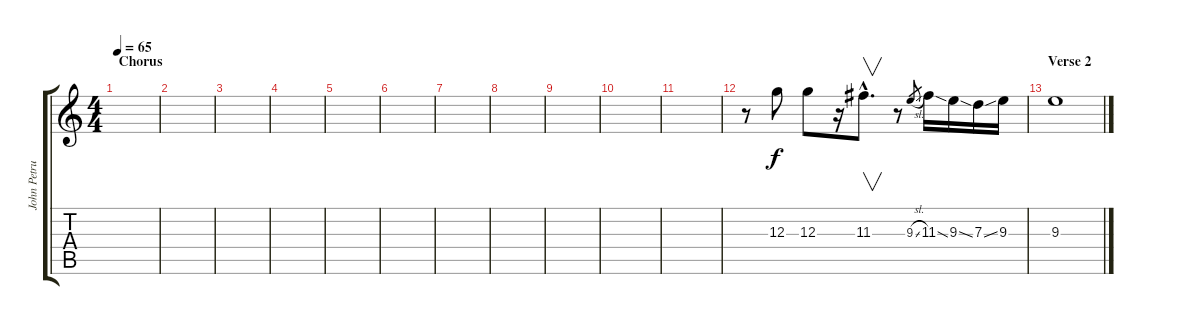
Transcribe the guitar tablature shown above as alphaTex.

\track ("John Petrucci: Lead" "John Petru") {instrument distortionguitar}
\staff {score tabs}
\tuning (E4 B3 G3 D3 A2 E2) {hide}
\ts (4 4)
\section ("" "Chorus")
\tempo 65
\clef g2
\ks c
|
|
|
|
|
|
|
|
|
|
|
r.8 12.3.8 12.3.8 r.16 11.3{hac}.8{v d} r.8 9.3{sl}.8{gr} 11.3{ss}.16 9.3{ss}.16 7.3{ss}.16 9.3.16 |
\section ("" "Verse 2")
9.3.1{volume 0}
